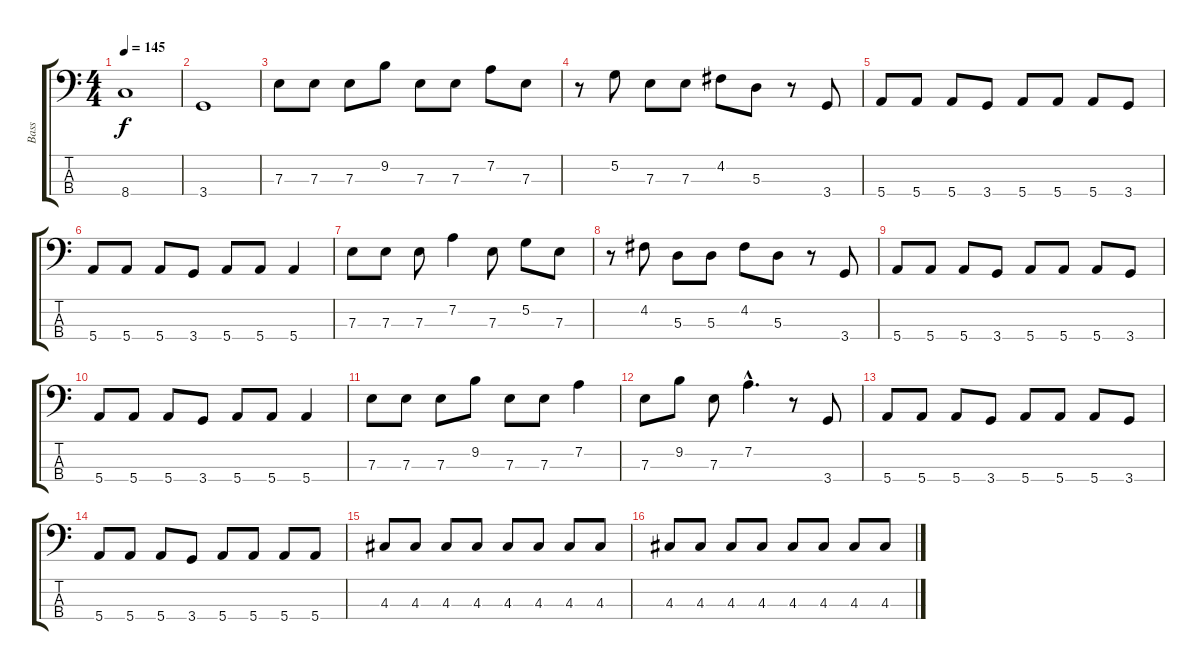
\track ("Bass" "Bass") {instrument electricbasspick}
\staff {score tabs}
\tuning (G2 D2 A1 E1) {hide}
\ts (4 4)
\tempo 145
\clef f4
\ks c
8.4.1{dy f} |
3.4.1 |
7.3.8 7.3.8 7.3.8 9.2.8 7.3.8 7.3.8 7.2.8 7.3.8 |
r.8 5.2.8 7.3.8 7.3.8 4.2.8 5.3.8 r.8 3.4.8 |
5.4.8 5.4.8 5.4.8 3.4.8 5.4.8 5.4.8 5.4.8 3.4.8 |
5.4.8 5.4.8 5.4.8 3.4.8 5.4.8 5.4.8 5.4.4 |
7.3.8 7.3.8 7.3.8 7.2.4 7.3.8 5.2.8 7.3.8 |
r.8 4.2.8 5.3.8 5.3.8 4.2.8 5.3.8 r.8 3.4.8 |
5.4.8 5.4.8 5.4.8 3.4.8 5.4.8 5.4.8 5.4.8 3.4.8 |
5.4.8 5.4.8 5.4.8 3.4.8 5.4.8 5.4.8 5.4.4 |
7.3.8 7.3.8 7.3.8 9.2.8 7.3.8 7.3.8 7.2.4 |
7.3.8 9.2.8 7.3.8 7.2{hac}.4{d} r.8 3.4.8 |
5.4.8 5.4.8 5.4.8 3.4.8 5.4.8 5.4.8 5.4.8 3.4.8 |
5.4.8 5.4.8 5.4.8 3.4.8 5.4.8 5.4.8 5.4.8 5.4.8 |
4.3.8 4.3.8 4.3.8 4.3.8 4.3.8 4.3.8 4.3.8 4.3.8 |
4.3.8 4.3.8 4.3.8 4.3.8 4.3.8 4.3.8 4.3.8 4.3.8
